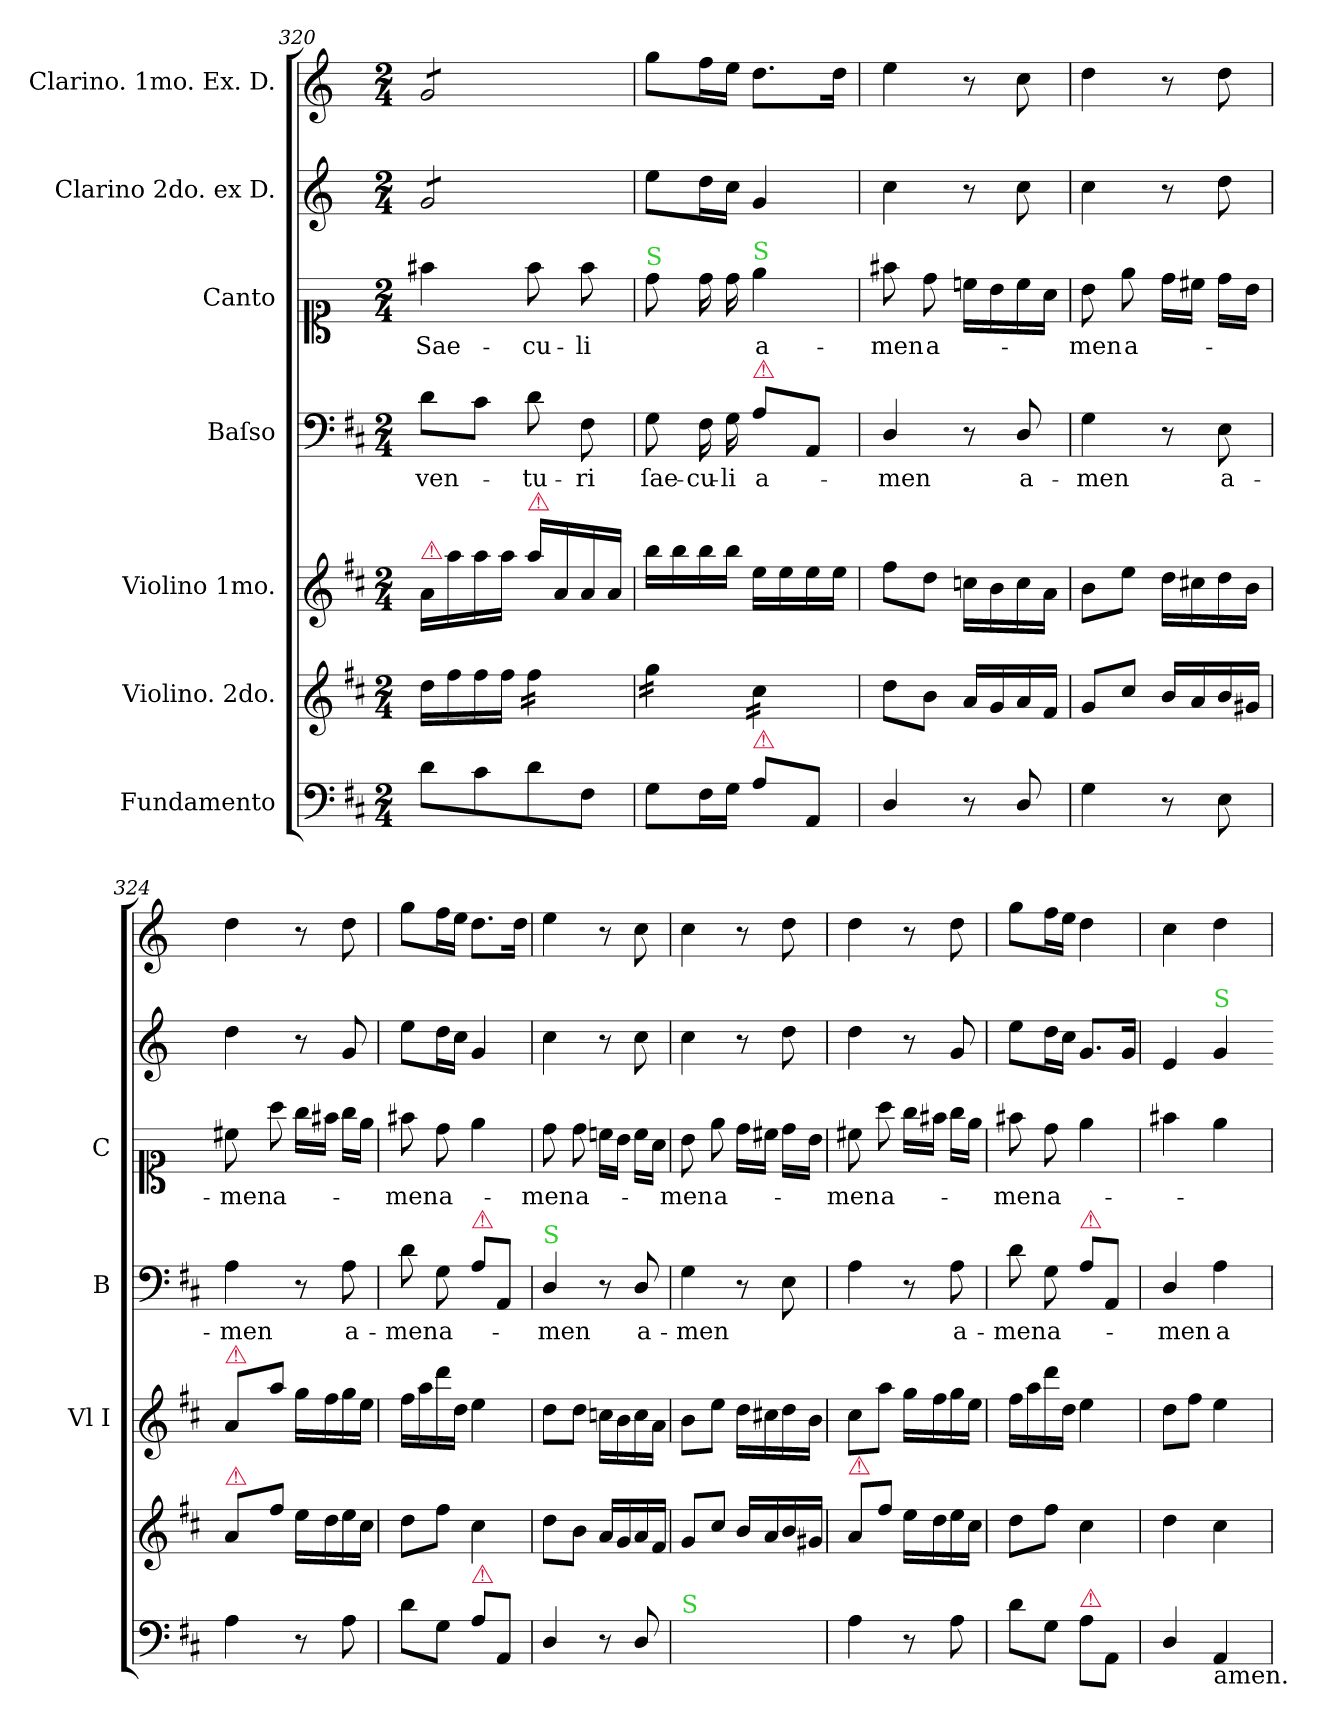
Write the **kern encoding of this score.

**kern	**kern	**kern	**kern	**text	**kern	**text	**kern	**kern
*part7	*part6	*part5	*part4	*part4	*part3	*part3	*part2	*part1
*staff7	*staff6	*staff5	*staff4	*staff4	*staff3	*staff3	*staff2	*staff1
*I"Fundamento	*I"Violino. 2do.	*I"Violino 1mo.	*I"Baſso	*	*I"Canto	*	*I"Clarino 2do. ex D.	*I"Clarino. 1mo. Ex. D.
*	*	*I'Vl I	*I'B	*	*I'C	*	*	*
*clefF4	*clefG2	*clefG2	*clefF4	*	*clefC1	*	*clefG2	*clefG2
*	*	*	*	*	*	*	*ITrd-1c-2	*ITrd-1c-2
*k[f#c#]	*k[f#c#]	*k[f#c#]	*k[f#c#]	*	*	*	*k[f#c#]	*k[f#c#]
*M2/4	*M2/4	*M2/4	*M2/4	*	*M2/4	*	*M2/4	*M2/4
=320	=320	=320	=320	=320	=320	=320	=320	=320
!	!	!LO:TX:a:color=crimson:t=⚠	!	!	!	!	!	!
*	*	*	*	*	*	*	*tremolo	*
*	*	*	*	*	*	*	*	*tremolo
8d\L	16dd\LL	16a/LL	8d\L	ven-	4ff#\	Sae-	8a/L	8a/L
.	16ff#\	16aa\	.	.	.	.	.	.
8c#\	16ff#\	16aa\	8c#\J	.	.	.	8a/	8a/
.	16ff#\JJ	16aa\JJ	.	.	.	.	.	.
!	!	!LO:TX:a:color=crimson:t=⚠	!	!	!	!	!	!
*	*tremolo	*	*	*	*	*	*	*
8d\	16ff#\LL	16aa\LL	8d\	-tu-	8ff#\	-cu-	8a/	8a/
.	16ff#\	16a/	.	.	.	.	.	.
8F#\J	16ff#\	16a/	8F#\	-ri	8ff#\	-li	8a/J	8a/J
*	*	*	*	*	*	*	*	*Xtremolo
*	*	*	*	*	*	*	*Xtremolo	*
.	16ff#\JJ	16a/JJ	.	.	.	.	.	.
=321	=321	=321	=321	=321	=321	=321	=321	=321
!	!	!	!	!	!LO:TX:a:color=limegreen:t=S	!	!	!
8G\L	16gg\LL	16bb\LL	8G\	ſae-	8dd\	.	8ff#\L	8aa\L
.	16gg\	16bb\	.	.	.	.	.	.
16F#\L	16gg\	16bb\	16F#\	-cu-	16dd\	.	16ee\L	16gg\L
16G\JJ	16gg\JJ	16bb\JJ	16G\	-li	16dd\	.	16dd\JJ	16ff#\JJ
!	!	!	!	!	!LO:TX:a:color=limegreen:t=S	!	!	!
!	!	!	!LO:TX:a:color=crimson:t=⚠	!	!	!	!	!
!LO:TX:a:color=crimson:t=⚠	!	!	!	!	!	!	!	!
8A\L	16cc#\LL	16ee\LL	8A\L	a-	4ee\	a-	4a/	8.ee\L
.	16cc#\	16ee\	.	.	.	.	.	.
8AA/J	16cc#\	16ee\	8AA/J	.	.	.	.	.
.	16cc#\JJ	16ee\JJ	.	.	.	.	.	16ee\Jk
*	*Xtremolo	*	*	*	*	*	*	*
=322	=322	=322	=322	=322	=322	=322	=322	=322
4D/	8dd\L	8ff#\L	4D/	-men	8ff#\	-men	4dd\	4ff#\
.	8b\J	8dd\J	.	.	8dd\	a-	.	.
8r	16a/LL	16ccn\LL	8r	.	16ccn\LL	.	8r	8r
.	16g/	16b\	.	.	16b\	.	.	.
8D/	16a/	16cc\	8D/	a-	16cc\	.	8dd\	8dd\
.	16f#/JJ	16a\JJ	.	.	16a\JJ	.	.	.
=323	=323	=323	=323	=323	=323	=323	=323	=323
4G\	8g/L	8b\L	4G\	-men	8b\	-men	4dd\	4ee\
.	8cc#/J	8ee\J	.	.	8ee\	a-	.	.
8r	16b/LL	16dd\LL	8r	.	16dd\LL	.	8r	8r
.	16a/	16cc#X\	.	.	16cc#X\JJ	.	.	.
!	!	!	!	!LO:LY:i	!	!	!	!
8E\	16b/	16dd\	8E\	a-	16dd\LL	.	8ee\	8ee\
.	16g#X/JJ	16b\JJ	.	.	16b\JJ	.	.	.
=324	=324	=324	=324	=324	=324	=324	=324	=324
!	!	!LO:TX:a:color=crimson:t=⚠	!	!	!	!	!	!
!	!LO:TX:a:color=crimson:t=⚠	!	!	!	!	!	!	!
!	!	!	!	!LO:LY:i	!	!	!	!
4A\	8a/L	8a/L	4A\	-men	8cc#\	-men	4ee\	4ee\
.	8ff#\J	8aa\J	.	.	8aa\	a-	.	.
8r	16ee\LL	16gg\LL	8r	.	16gg\LL	.	8r	8r
.	16dd\	16ff#\	.	.	16ff#\JJ	.	.	.
8A\	16ee\	16gg\	8A\	a-	16gg\LL	.	8a/	8ee\
.	16cc#\JJ	16ee\JJ	.	.	16ee\JJ	.	.	.
=325	=325	=325	=325	=325	=325	=325	=325	=325
8d\L	8dd\L	16ff#\LL	8d\	-men	8ff#\	-men	8ff#\L	8aa\L
.	.	16aa\	.	.	.	.	.	.
8G\J	8ff#\J	16ddd\	8G\	a-	8dd\	a-	16ee\L	16gg\L
.	.	16dd\JJ	.	.	.	.	16dd\JJ	16ff#\JJ
!	!	!	!LO:TX:a:color=crimson:t=⚠	!	!	!	!	!
!LO:TX:a:color=crimson:t=⚠	!	!	!	!	!	!	!	!
8A\L	4cc#\	4ee\	8A\L	.	4ee\	.	4a/	8.ee\L
8AA/J	.	.	8AA/J	.	.	.	.	.
.	.	.	.	.	.	.	.	16ee\Jk
=326	=326	=326	=326	=326	=326	=326	=326	=326
!	!	!	!LO:TX:a:color=limegreen:t=S	!	!	!	!	!
4D/	8dd\L	8dd\L	4D/	-men	8dd\	-men	4dd\	4ff#\
.	8b\J	8dd\J	.	.	8dd\	a-	.	.
8r	16a/LL	16ccn\LL	8r	.	16ccn\LL	.	8r	8r
.	16g/	16b\	.	.	16b\JJ	.	.	.
8D/	16a/	16cc\	8D/	a-	16cc\LL	.	8dd\	8dd\
.	16f#/JJ	16a\JJ	.	.	16a\JJ	.	.	.
=327	=327	=327	=327	=327	=327	=327	=327	=327
!LO:TX:a:color=limegreen:t=S	!	!	!	!	!	!	!	!
2ryy	8g/L	8b\L	4G\	-men	8b\	-men	4dd\	4dd\
.	8cc#/J	8ee\J	.	.	8ee\	a-	.	.
.	16b/LL	16dd\LL	8r	.	16dd\LL	.	8r	8r
.	16a/	16cc#X\	.	.	16cc#X\JJ	.	.	.
.	16b/	16dd\	8E\	.	16dd\LL	.	8ee\	8ee\
.	16g#X/JJ	16b\JJ	.	.	16b\JJ	.	.	.
=328	=328	=328	=328	=328	=328	=328	=328	=328
!	!LO:TX:a:color=crimson:t=⚠	!	!	!	!	!	!	!
4A\	8a/L	8cc#\L	4A\	.	8cc#\	-men	4ee\	4ee\
.	8ff#\J	8aa\J	.	.	8aa\	a-	.	.
8r	16ee\LL	16gg\LL	8r	.	16gg\LL	.	8r	8r
.	16dd\	16ff#\	.	.	16ff#\JJ	.	.	.
8A\	16ee\	16gg\	8A\	a-	16gg\LL	.	8a/	8ee\
.	16cc#\JJ	16ee\JJ	.	.	16ee\JJ	.	.	.
=329	=329	=329	=329	=329	=329	=329	=329	=329
8d\L	8dd\L	16ff#\LL	8d\	-men	8ff#\	-men	8ff#\L	8aa\L
.	.	16aa\	.	.	.	.	.	.
8G\J	8ff#\J	16ddd\	8G\	a-	8dd\	a-	16ee\L	16gg\L
.	.	16dd\JJ	.	.	.	.	16dd\JJ	16ff#\JJ
!	!	!	!LO:TX:a:color=crimson:t=⚠	!	!	!	!	!
!LO:TX:a:color=crimson:t=⚠	!	!	!	!	!	!	!	!
8A\L	4cc#\	4ee\	8A\L	.	4ee\	.	8.a/L	4ee\
8AA\J	.	.	8AA/J	.	.	.	.	.
.	.	.	.	.	.	.	16a/Jk	.
=330	=330	=330	=330	=330	=330	=330	=330	=330
4D/	4dd\	8dd\L	4D/	-men	4ff#\	.	4f#/	4dd\
.	.	8ff#\J	.	.	.	.	.	.
!	!	!	!	!	!	!	!LO:TX:a:color=limegreen:t=S	!
!LO:TX:b:t=amen.	!	!	!	!	!	!	!	!
4AA/	4cc#\	4ee\	4A\	a-	4ee\	.	4a/	4ee\
=	=	=	=	=	=	=	=-	=
*-	*-	*-	*-	*-	*-	*-	*-	*-
